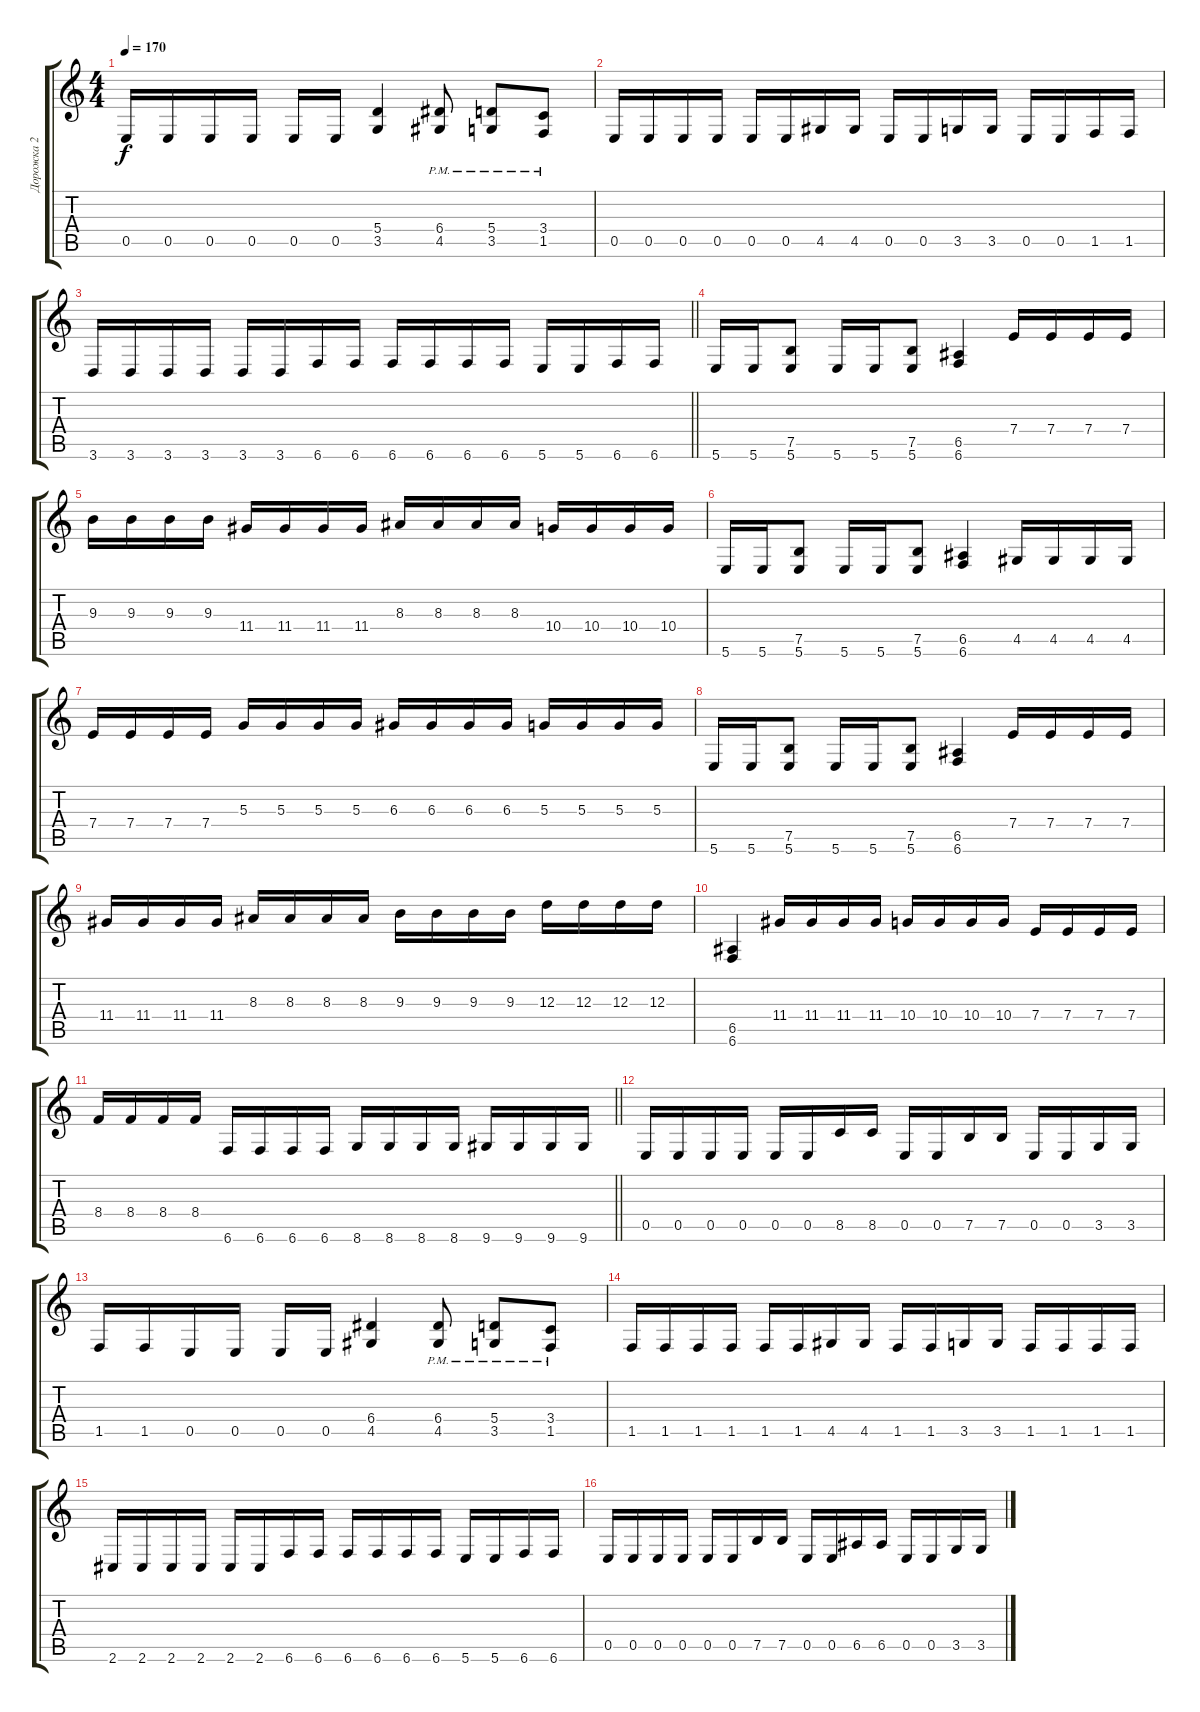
\track ("Дорожка 2" "Дорожка 2") {instrument distortionguitar}
\staff {score tabs}
\tuning (B3 Gb3 D3 A2 E2 B1) {hide}
\ts (4 4)
\tempo 170
\clef g2
\ks c
0.5.16{dy f} 0.5.16 0.5.16 0.5.16 0.5.16 0.5.16 (5.4 3.5).4 (6.4{pm} 4.5{pm}).8 (5.4{pm} 3.5{pm}).8 (3.4{pm} 1.5{pm}).8 |
0.5.16 0.5.16 0.5.16 0.5.16 0.5.16 0.5.16 4.5.16 4.5.16 0.5.16 0.5.16 3.5.16 3.5.16 0.5.16 0.5.16 1.5.16 1.5.16 |
\barLineRight lightlight
3.6.16 3.6.16 3.6.16 3.6.16 3.6.16 3.6.16 6.6.16 6.6.16 6.6.16 6.6.16 6.6.16 6.6.16 5.6.16 5.6.16 6.6.16 6.6.16 |
5.6.16 5.6.16 (7.5 5.6).8 5.6.16 5.6.16 (7.5 5.6).8 (6.5 6.6).4 7.4.16 7.4.16 7.4.16 7.4.16 |
9.3.16 9.3.16 9.3.16 9.3.16 11.4.16 11.4.16 11.4.16 11.4.16 8.3.16 8.3.16 8.3.16 8.3.16 10.4.16 10.4.16 10.4.16 10.4.16 |
5.6.16 5.6.16 (7.5 5.6).8 5.6.16 5.6.16 (7.5 5.6).8 (6.5 6.6).4 4.5.16 4.5.16 4.5.16 4.5.16 |
7.4.16 7.4.16 7.4.16 7.4.16 5.3.16 5.3.16 5.3.16 5.3.16 6.3.16 6.3.16 6.3.16 6.3.16 5.3.16 5.3.16 5.3.16 5.3.16 |
5.6.16 5.6.16 (7.5 5.6).8 5.6.16 5.6.16 (7.5 5.6).8 (6.5 6.6).4 7.4.16 7.4.16 7.4.16 7.4.16 |
11.4.16 11.4.16 11.4.16 11.4.16 8.3.16 8.3.16 8.3.16 8.3.16 9.3.16 9.3.16 9.3.16 9.3.16 12.3.16 12.3.16 12.3.16 12.3.16 |
(6.5 6.6).4 11.4.16 11.4.16 11.4.16 11.4.16 10.4.16 10.4.16 10.4.16 10.4.16 7.4.16 7.4.16 7.4.16 7.4.16 |
\barLineRight lightlight
8.4.16 8.4.16 8.4.16 8.4.16 6.6.16 6.6.16 6.6.16 6.6.16 8.6.16 8.6.16 8.6.16 8.6.16 9.6.16 9.6.16 9.6.16 9.6.16 |
0.5.16 0.5.16 0.5.16 0.5.16 0.5.16 0.5.16 8.5.16 8.5.16 0.5.16 0.5.16 7.5.16 7.5.16 0.5.16 0.5.16 3.5.16 3.5.16 |
1.5.16 1.5.16 0.5.16 0.5.16 0.5.16 0.5.16 (6.4 4.5).4 (6.4{pm} 4.5{pm}).8 (5.4{pm} 3.5{pm}).8 (3.4{pm} 1.5{pm}).8 |
1.5.16 1.5.16 1.5.16 1.5.16 1.5.16 1.5.16 4.5.16 4.5.16 1.5.16 1.5.16 3.5.16 3.5.16 1.5.16 1.5.16 1.5.16 1.5.16 |
2.6.16 2.6.16 2.6.16 2.6.16 2.6.16 2.6.16 6.6.16 6.6.16 6.6.16 6.6.16 6.6.16 6.6.16 5.6.16 5.6.16 6.6.16 6.6.16 |
0.5.16 0.5.16 0.5.16 0.5.16 0.5.16 0.5.16 7.5.16 7.5.16 0.5.16 0.5.16 6.5.16 6.5.16 0.5.16 0.5.16 3.5.16 3.5.16
